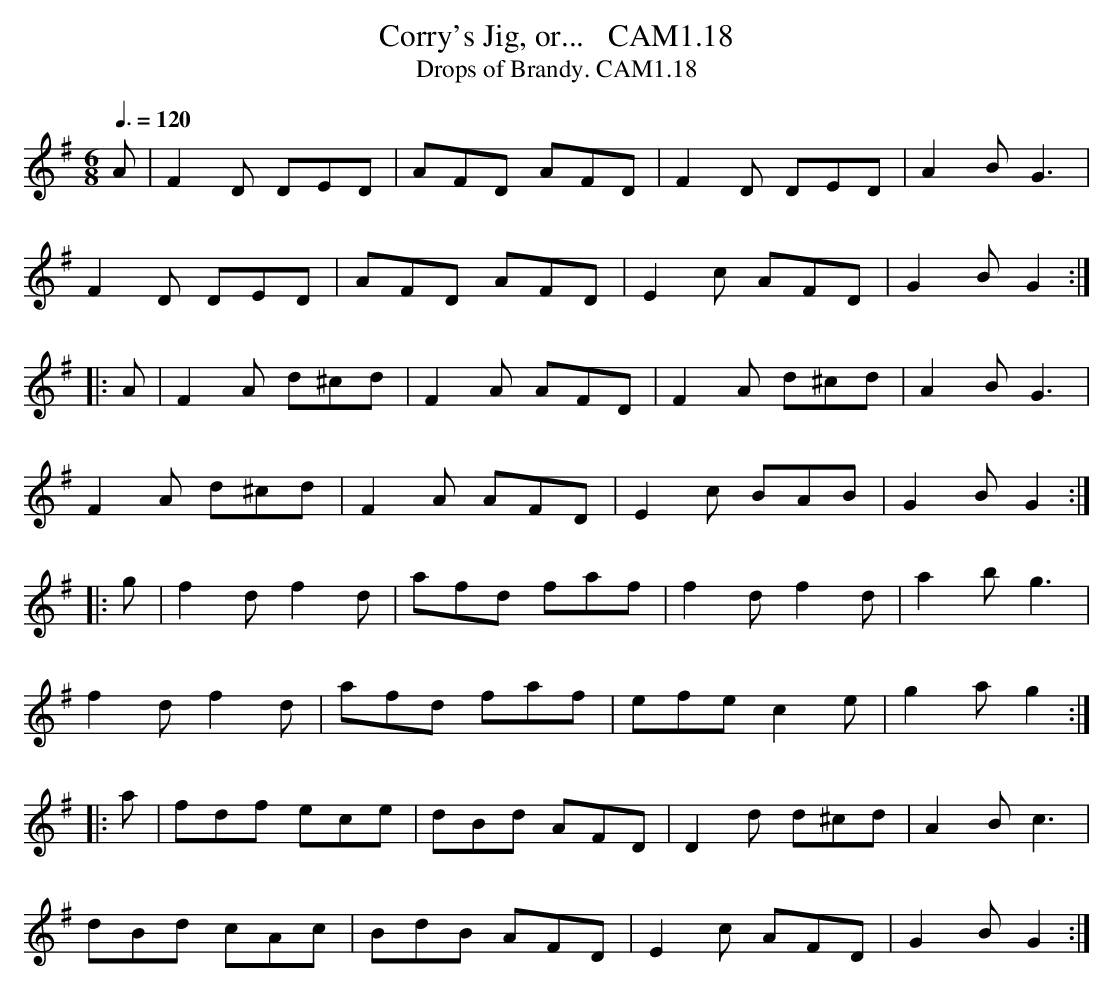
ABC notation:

X:1
T:Corry's Jig, or...   CAM1.18
T:Drops of Brandy. CAM1.18
M:6/8
L:1/8
Q:3/8=120
K:G
A|F2D DED|AFD AFD|F2D DED|A2B G3|
F2D DED|AFD AFD|E2c AFD|G2B G2 :|
|: A|F2A d^cd|F2A AFD|F2A d^cd|A2B G3|
F2A d^cd|F2A AFD|E2c BAB|G2B G2 :|
|: g|f2d f2d|afd faf|f2d f2d|a2b g3|
f2d f2d|afd faf|efe c2e|g2a g2 :|
|: a|fdf ece|dBd AFD|D2d d^cd|A2B c3|
dBd cAc|BdB AFD|E2c AFD|G2B G2 :|
